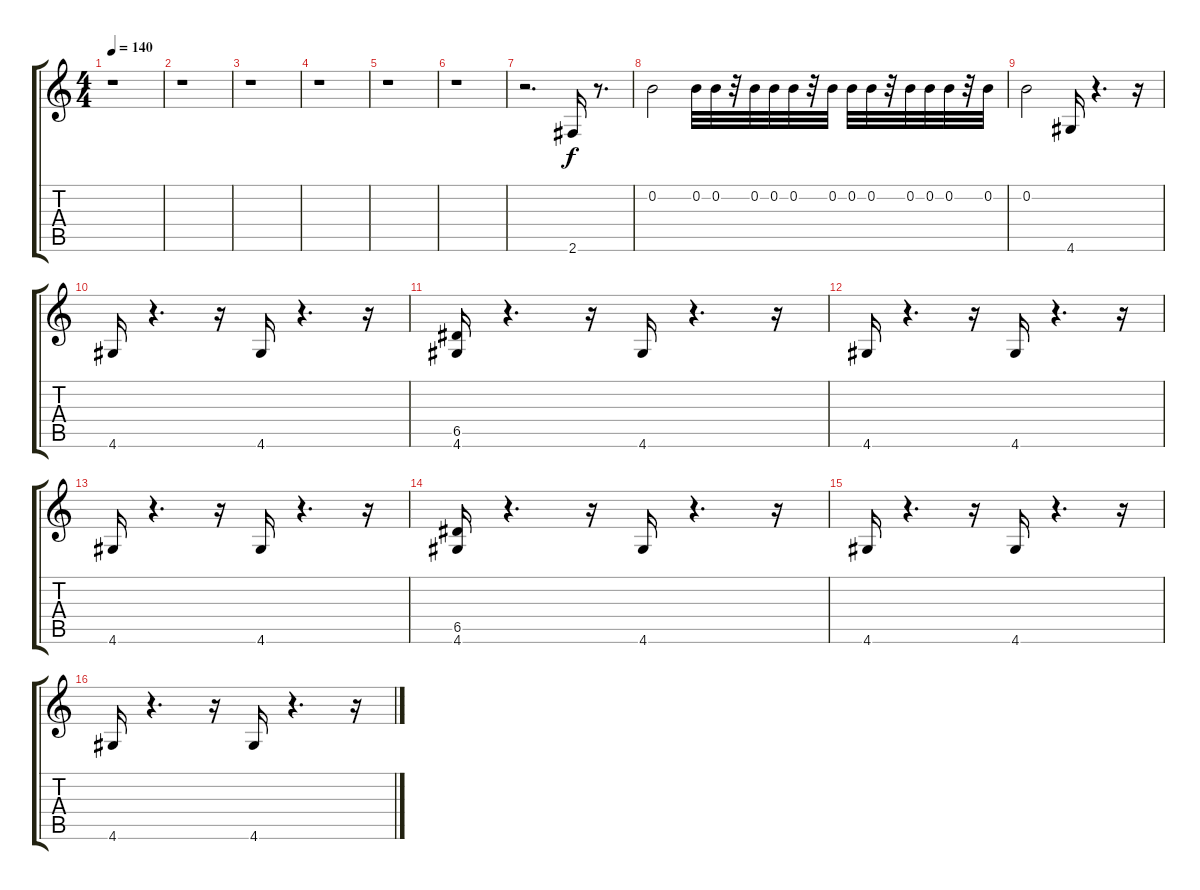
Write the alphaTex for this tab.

\track "" {instrument acousticguitarnylon}
\staff {score tabs}
\tuning (E4 B3 G3 D3 A2 E2) {hide}
\ts (4 4)
\tempo 140
\clef g2
\ks c
r.1{dy f} |
r.1 |
r.1 |
r.1 |
r.1 |
r.1 |
r.2{d} 2.6.16 r.8{d} |
0.2.2 0.2.32{volume 8} 0.2.32{volume 8} r.32 0.2.32{volume 9} 0.2.32{volume 10} 0.2.32{volume 10} r.32 0.2.32{volume 11} 0.2.32{volume 12} 0.2.32{volume 12} r.32 0.2.32{volume 13} 0.2.32{volume 14} 0.2.32{volume 14} r.32 0.2.32{volume 15} |
0.2.2{volume 16} 4.6.16 r.4{d} r.16 |
4.6.16 r.4{d} r.16 4.6.16 r.4{d} r.16 |
(6.5 4.6).16 r.4{d} r.16 4.6.16 r.4{d} r.16 |
4.6.16 r.4{d} r.16 4.6.16 r.4{d} r.16 |
4.6.16 r.4{d} r.16 4.6.16 r.4{d} r.16 |
(6.5 4.6).16 r.4{d} r.16 4.6.16 r.4{d} r.16 |
4.6.16 r.4{d} r.16 4.6.16 r.4{d} r.16 |
4.6.16 r.4{d} r.16 4.6.16 r.4{d} r.16
